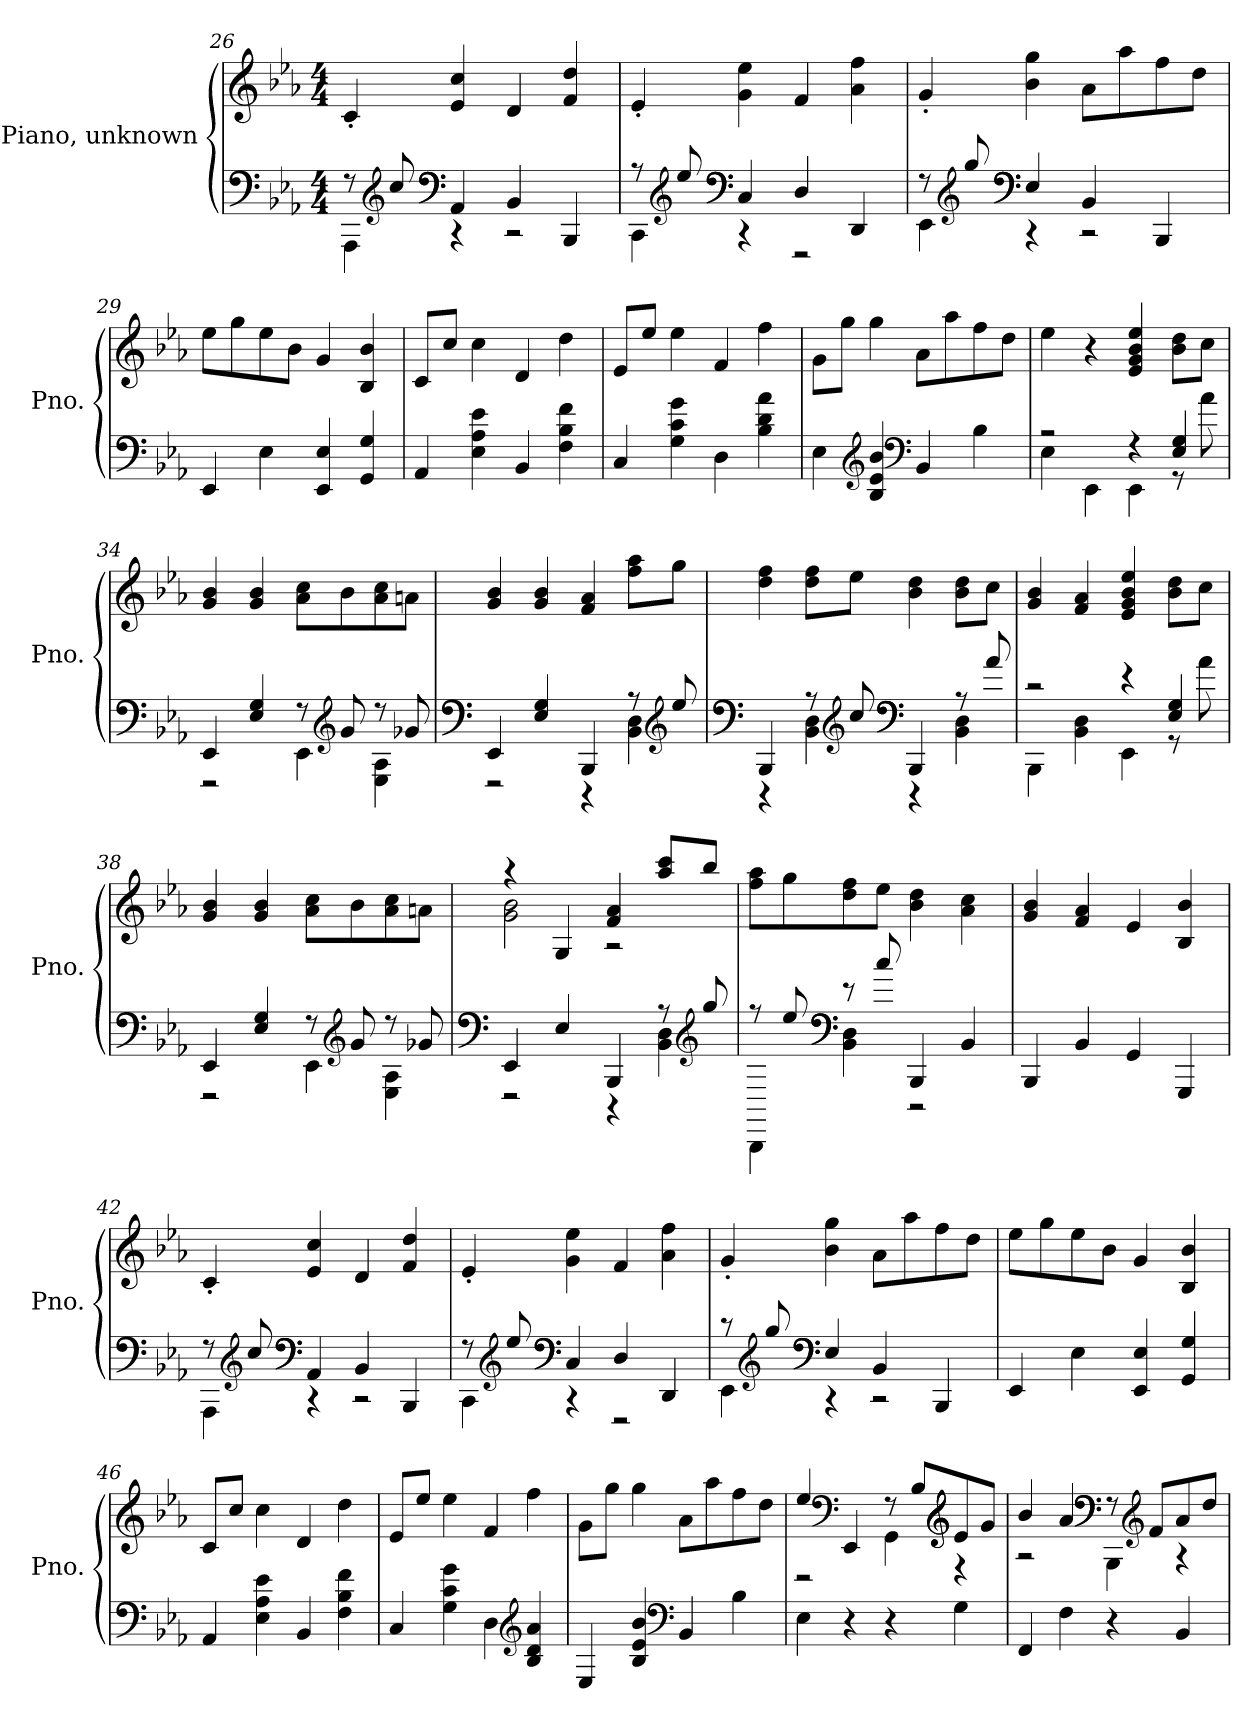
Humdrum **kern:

**kern	**kern
*part1	*part1
*staff2	*staff1
*I"Piano, unknown	*
*I'Pno.	*
*clefF4	*clefG2
*k[b-e-a-]	*k[b-e-a-]
*M4/4	*M4/4
=26	=26
*^	*
8r	4AAA-\	4c'/
*clefG2	*	*
8cc/	.	.
*clefF4	*	*
4AA-/	4r	4e-/ 4cc/
4BB-/	2r	4d/
4BBB-/	.	4f/ 4dd/
!!LO:PB:g=z
=27	=27	=27
8r	4CC\	4e-'/
*clefG2	*	*
8ee-/	.	.
*clefF4	*	*
4C/	4r	4g\ 4ee-\
4D/	2r	4f/
4DD/	.	4a-\ 4ff\
=28	=28	=28
8r	4EE-\	4g'/
*clefG2	*	*
8gg/	.	.
*clefF4	*	*
4E-/	4r	4b-\ 4gg\
4BB-/	2r	8a-\L
.	.	8aa-\
4BBB-/	.	8ff\
.	.	8dd\J
*v	*v	*
=29	=29
4EE-/	8ee-\L
.	8gg\
4E-\	8ee-\
.	8b-\J
4EE-/ 4E-/	4g/
4GG/ 4G/	4B-/ 4b-/
=30	=30
4AA-/	8c/L
.	8cc/J
4E-\ 4A-\ 4e-\	4cc\
4BB-/	4d/
4F\ 4B-\ 4f\	4dd\
=31	=31
4C/	8e-/L
.	8ee-/J
4G\ 4c\ 4g\	4ee-\
4D\	4f/
4B-\ 4d\ 4a-\	4ff\
!!LO:LB:g=z
=32	=32
4E-\	8g\L
.	8gg\J
*clefG2	*
4B-/ 4e-/ 4b-/	4gg\
*clefF4	*
4BB-/	8a-\L
.	8aa-\
4B-\	8ff\
.	8dd\J
=33	=33
*^	*
2r	4E-\	4ee-\
.	4EE-\	4r
4r	4EE-\	4e-/ 4g/ 4b-/ 4ee-/
4E-/ 4G/	8r	8b-\ 8dd\L
.	8a-\	8cc\J
=34	=34	=34
4EE-/	2r	4g/ 4b-/
4E-/ 4G/	.	4g/ 4b-/
8r	4EE-\	8a-\ 8cc\L
*clefG2	*	*
8g/	.	8b-\
8r	4E-\ 4A-\	8a-\ 8cc\
8g-X/	.	8an\J
=35	=35	=35
*clefF4	*	*
4EE-/	2r	4g/ 4b-/
4E-/ 4G/	.	4g/ 4b-/
4BBB-/	4r	4f/ 4a-/
8r	4BB-\ 4D\	8ff\ 8aa-\L
*clefG2	*	*
8ee-/	.	8gg\J
!!LO:LB:g=z
=36	=36	=36
*clefF4	*	*
4BBB-/	4r	4dd\ 4ff\
8r	4BB-\ 4D\	8dd\ 8ff\L
*clefG2	*	*
8cc/	.	8ee-\J
*clefF4	*	*
4BBB-/	4r	4b-\ 4dd\
8r	4BB-\ 4D\	8b-\ 8dd\L
8a-/	.	8cc\J
=37	=37	=37
2r	4BBB-\	4g/ 4b-/
.	4BB-\ 4D\	4f/ 4a-/
4r	4EE-\	4e-/ 4g/ 4b-/ 4ee-/
4E-/ 4G/	8r	8b-\ 8dd\L
.	8a-\	8cc\J
=38	=38	=38
4EE-/	2r	4g/ 4b-/
4E-/ 4G/	.	4g/ 4b-/
8r	4EE-\	8a-\ 8cc\L
*clefG2	*	*
8g/	.	8b-\
8r	4E-\ 4A-\	8a-\ 8cc\
8g-X/	.	8an\J
=39	=39	=39
*clefF4	*	*
*	*	*^
4EE-/	2r	4r	2g\ 2b-\
4E-/	.	4G/	.
4BBB-/	4r	4f/ 4a-/	2r
8r	4BB-\ 4D\	8aa-/ 8ccc/L	.
*clefG2	*	*	*
8gg/	.	8bb-/J	.
*	*	*v	*v
!!LO:LB:g=z
=40	=40	=40
8r	4BBB-\	8ff\ 8aa-\L
8ee-/	.	8gg\
*clefF4	*	*
8r	4BB-\ 4D\	8dd\ 8ff\
8cc/	.	8ee-\J
4BBB-/	2r	4b-\ 4dd\
4BB-/	.	4a-\ 4cc\
*v	*v	*
=41	=41
4BBB-/	4g/ 4b-/
4BB-/	4f/ 4a-/
4GG/	4e-/
4GGG/	4B-/ 4b-/
=42	=42
*^	*
8r	4AAA-\	4c'/
*clefG2	*	*
8cc/	.	.
*clefF4	*	*
4AA-/	4r	4e-/ 4cc/
4BB-/	2r	4d/
4BBB-/	.	4f/ 4dd/
=43	=43	=43
8r	4CC\	4e-'/
*clefG2	*	*
8ee-/	.	.
*clefF4	*	*
4C/	4r	4g\ 4ee-\
4D/	2r	4f/
4DD/	.	4a-\ 4ff\
!!LO:LB:g=z
=44	=44	=44
8r	4EE-\	4g'/
*clefG2	*	*
8gg/	.	.
*clefF4	*	*
4E-/	4r	4b-\ 4gg\
4BB-/	2r	8a-\L
.	.	8aa-\
4BBB-/	.	8ff\
.	.	8dd\J
*v	*v	*
=45	=45
4EE-/	8ee-\L
.	8gg\
4E-\	8ee-\
.	8b-\J
4EE-/ 4E-/	4g/
4GG/ 4G/	4B-/ 4b-/
=46	=46
4AA-/	8c/L
.	8cc/J
4E-\ 4A-\ 4e-\	4cc\
4BB-/	4d/
4F\ 4B-\ 4f\	4dd\
=47	=47
4C/	8e-/L
.	8ee-/J
4G\ 4c\ 4g\	4ee-\
4D\	4f/
*clefG2	*
4B-/ 4d/ 4a-/	4ff\
=48	=48
4E-/	8g\L
.	8gg\J
4B-/ 4e-/ 4b-/	4gg\
*clefF4	*
4BB-/	8a-\L
.	8aa-\
4B-\	8ff\
.	8dd\J
!!LO:LB:g=z
=49	=49
*	*^
4E-\	4ee-/	2r
*	*clefF4	*
4r	4EE-/	.
4r	8r	4GG\
.	8B-/L	.
*	*clefG2	*
4G\	8e-/	4r
.	8g/J	.
=50	=50	=50
4FF/	4b-/	2r
4F\	4a-/	.
*	*clefF4	*
4r	8r	4BBB-\
*	*clefG2	*
.	8f/L	.
4BB-/	8a-/	4r
.	8dd/J	.
*	*v	*v
=	=
*-	*-
